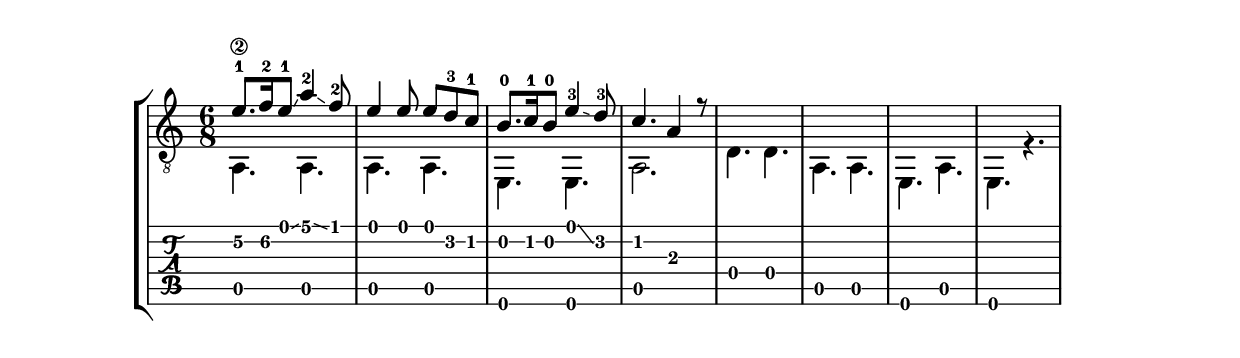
\version "2.18.2"

musicVoiceOne = \relative {
  \override StringNumber.transparent = ##t

  \voiceOne

  \once \override StringNumber.transparent = ##f
  e'8.-1\2 f16-2\2 e8-1\glissando a4-2\glissando f8-2
  e4 e8 e8 d8-3 c8-1

  b8.-0 c16-1 b8-0 e4-3\glissando d8-3
  c4. a4 r8
}

musicVoiceTwo = \relative {
  \voiceTwo

  a,4. a4.
  a4. a4.

  e4. e4.
  a2.

  d4. d4.
  a4. a4.

  e4. a4.
  e4. r4.
}

\score {
  \new StaffGroup <<
    \new Staff <<
      \clef "treble_8"
      \time 6/8

      \set stringNumberOrientations = #'(left)
      \set fingeringOrientations = #'(left)

      \new Voice = "first" \musicVoiceOne
      \new Voice = "second" \musicVoiceTwo
    >>

    \new TabStaff <<
      \new TabVoice = "first" \musicVoiceOne
      \new TabVoice = "second" \musicVoiceTwo
    >>
  >>
}
